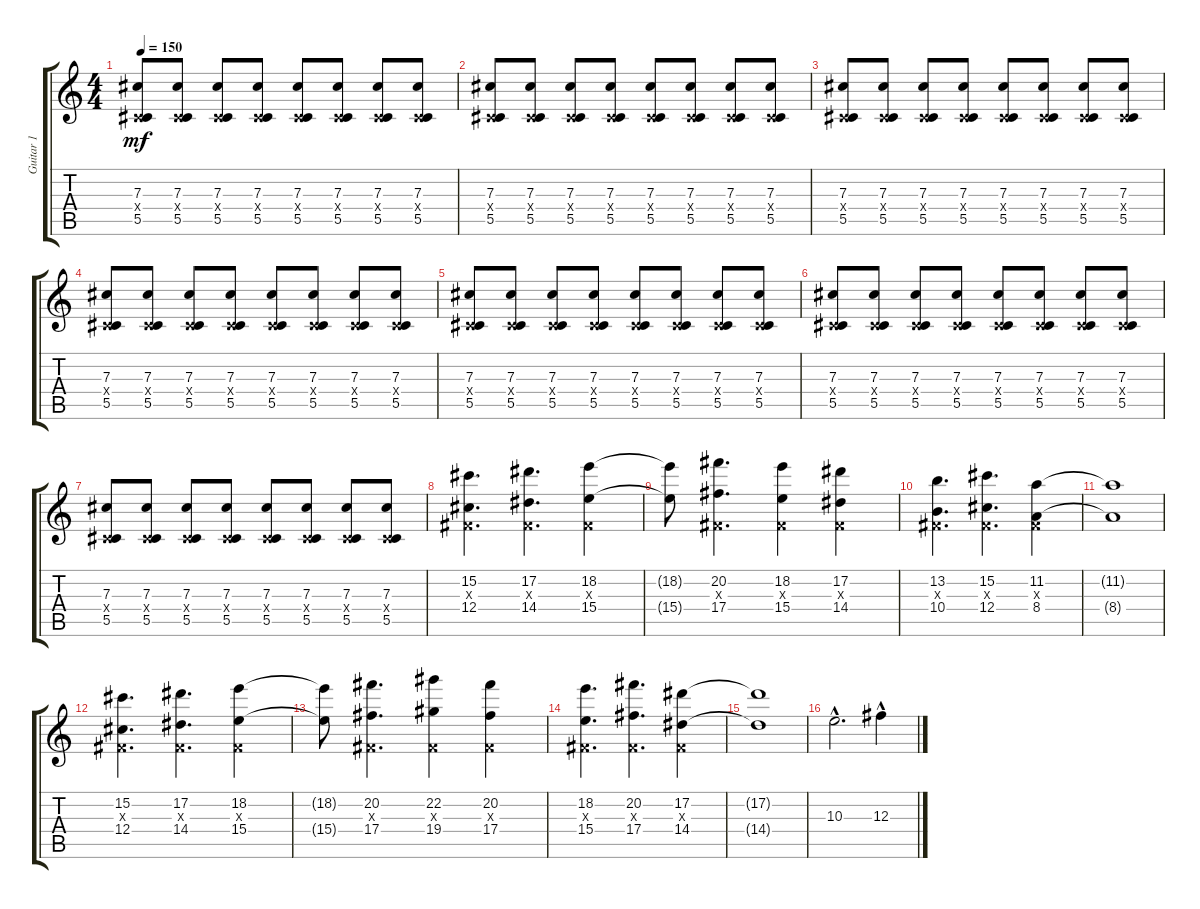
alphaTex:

\track ("Guitar 1" "Guitar 1") {instrument acousticguitarsteel}
\staff {score tabs}
\tuning (Eb4 Bb3 Gb3 Db3 Ab2 Db2) {hide}
\ts (4 4)
\tempo 150
\clef g2
\ks c
(7.3 0.4{x} 5.5).8{dy mf} (7.3 0.4{x} 5.5).8 (7.3 0.4{x} 5.5).8 (7.3 0.4{x} 5.5).8 (7.3 0.4{x} 5.5).8 (7.3 0.4{x} 5.5).8 (7.3 0.4{x} 5.5).8 (7.3 0.4{x} 5.5).8 |
(7.3 0.4{x} 5.5).8 (7.3 0.4{x} 5.5).8 (7.3 0.4{x} 5.5).8 (7.3 0.4{x} 5.5).8 (7.3 0.4{x} 5.5).8 (7.3 0.4{x} 5.5).8 (7.3 0.4{x} 5.5).8 (7.3 0.4{x} 5.5).8 |
(7.3 0.4{x} 5.5).8 (7.3 0.4{x} 5.5).8 (7.3 0.4{x} 5.5).8 (7.3 0.4{x} 5.5).8 (7.3 0.4{x} 5.5).8 (7.3 0.4{x} 5.5).8 (7.3 0.4{x} 5.5).8 (7.3 0.4{x} 5.5).8 |
(7.3 0.4{x} 5.5).8 (7.3 0.4{x} 5.5).8 (7.3 0.4{x} 5.5).8 (7.3 0.4{x} 5.5).8 (7.3 0.4{x} 5.5).8 (7.3 0.4{x} 5.5).8 (7.3 0.4{x} 5.5).8 (7.3 0.4{x} 5.5).8 |
(7.3 0.4{x} 5.5).8 (7.3 0.4{x} 5.5).8 (7.3 0.4{x} 5.5).8 (7.3 0.4{x} 5.5).8 (7.3 0.4{x} 5.5).8 (7.3 0.4{x} 5.5).8 (7.3 0.4{x} 5.5).8 (7.3 0.4{x} 5.5).8 |
(7.3 0.4{x} 5.5).8 (7.3 0.4{x} 5.5).8 (7.3 0.4{x} 5.5).8 (7.3 0.4{x} 5.5).8 (7.3 0.4{x} 5.5).8 (7.3 0.4{x} 5.5).8 (7.3 0.4{x} 5.5).8 (7.3 0.4{x} 5.5).8 |
(7.3 0.4{x} 5.5).8 (7.3 0.4{x} 5.5).8 (7.3 0.4{x} 5.5).8 (7.3 0.4{x} 5.5).8 (7.3 0.4{x} 5.5).8 (7.3 0.4{x} 5.5).8 (7.3 0.4{x} 5.5).8 (7.3 0.4{x} 5.5).8 |
(15.2 0.3{x} 12.4).4{d} (17.2 0.3{x} 14.4).4{d} (18.2 0.3{x} 15.4).4 |
(18.2{t} 15.4{t}).8 (20.2 0.3{x} 17.4).4{d} (18.2 0.3{x} 15.4).4 (17.2 0.3{x} 14.4).4 |
(13.2 0.3{x} 10.4).4{d} (15.2 0.3{x} 12.4).4{d} (11.2 0.3{x} 8.4).4 |
(11.2{t} 8.4{t}).1 |
(15.2 0.3{x} 12.4).4{d} (17.2 0.3{x} 14.4).4{d} (18.2 0.3{x} 15.4).4 |
(18.2{t} 15.4{t}).8 (20.2 0.3{x} 17.4).4{d} (22.2 0.3{x} 19.4).4 (20.2 0.3{x} 17.4).4 |
(18.2 0.3{x} 15.4).4{d} (20.2 0.3{x} 17.4).4{d} (17.2 0.3{x} 14.4).4 |
(17.2{t} 14.4{t}).1 |
10.3{hac}.2{d} 12.3{hac}.4
